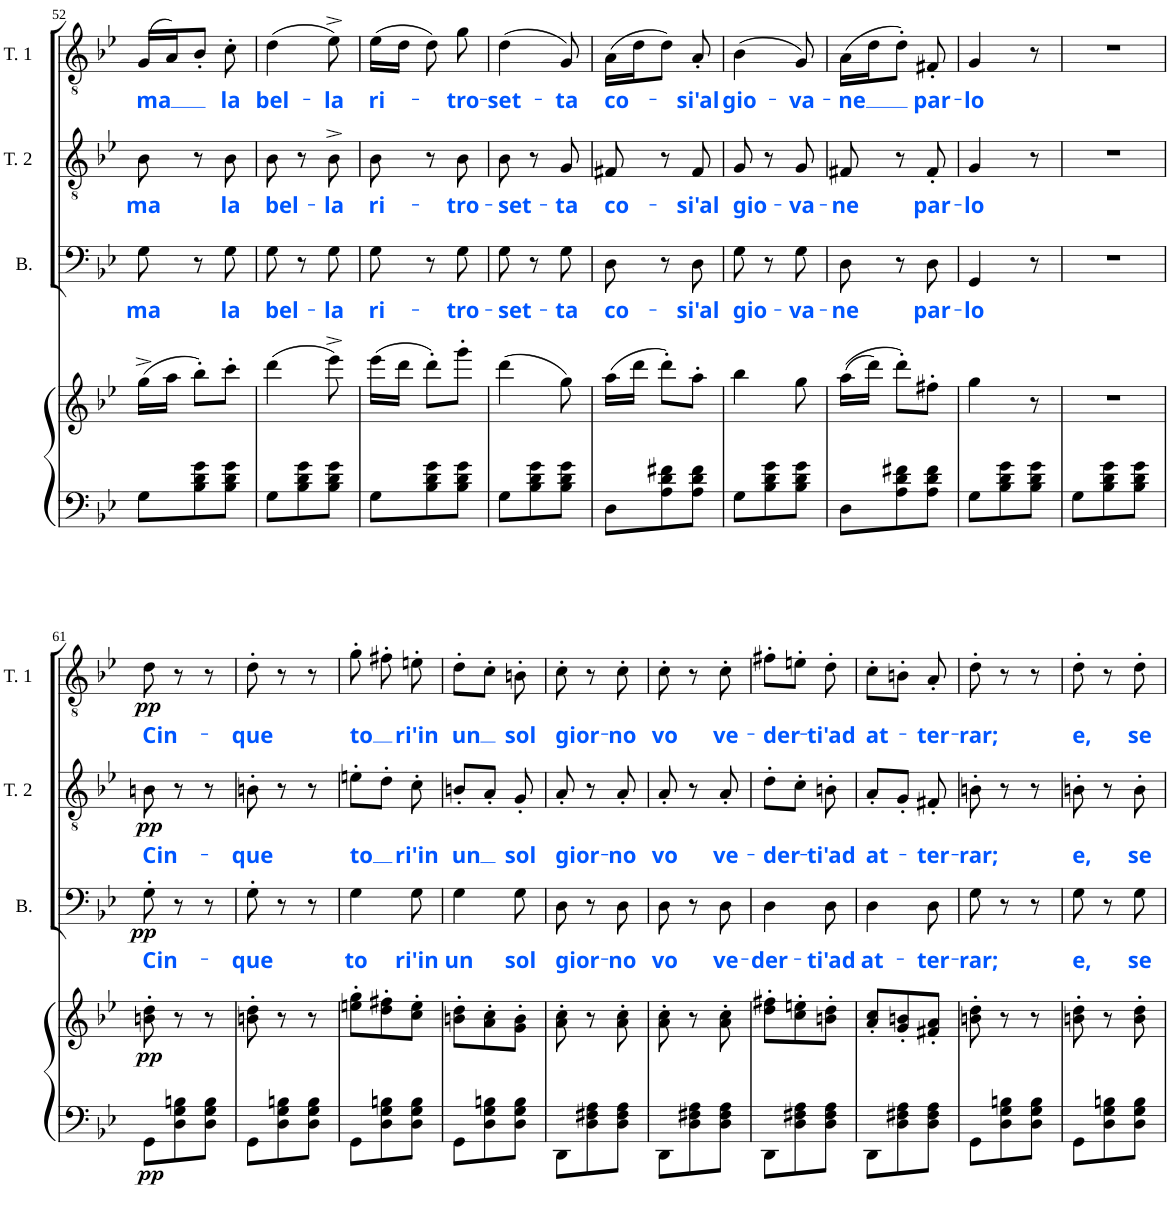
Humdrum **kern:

**kern	**dynam	**kern	**dynam	**kern	**text	**dynam	**kern	**text	**dynam	**kern	**text	**dynam
*part5	*part5	*part4	*part4	*part3	*part3	*part3	*part2	*part2	*part2	*part1	*part1	*part1
*staff5	*staff5	*staff4	*staff4	*staff3	*staff3	*staff3	*staff2	*staff2	*staff2	*staff1	*staff1	*staff1
*	*	*	*	*I"Bass	*	*	*I"Tenor 2	*	*	*I"Tenor 1	*	*
*	*	*	*	*I'B.	*	*	*I'T. 2	*	*	*I'T. 1	*	*
!!LO:PB:g=z
*clefF4	*	*clefG2	*	*clefF4	*	*	*clefGv2	*	*	*clefGv2	*	*
*k[b-e-]	*	*k[b-e-]	*	*k[b-e-]	*	*	*k[b-e-]	*	*	*k[b-e-]	*	*
*B-:	*	*B-:	*	*B-:	*	*	*B-:	*	*	*B-:	*	*
*M3/8	*	*M3/8	*	*M3/8	*	*	*M3/8	*	*	*M3/8	*	*
=52	=52	=52	=52	=52	=52	=52	=52	=52	=52	=52	=52	=52
!	!	!	!	!	!LO:LY:b:color=#0055FF	!	!	!LO:LY:b:color=#0055FF	!	!	!LO:LY:b:color=#0055FF	!
8G\L	.	(16gg^\LL	.	8G\	ma	.	8B-\	ma	.	16G/LL	ma	.
.	.	16aa\JJ	.	.	.	.	.	.	.	16A/J	.	.
8B-\ 8d\ 8g\	.	8bb-'\L)	.	8r	.	.	8r	.	.	(8B-'/J	.	.
!	!	!	!	!	!LO:LY:b:color=#0055FF	!	!	!LO:LY:b:color=#0055FF	!	!	!LO:LY:b:color=#0055FF	!
8B-\ 8d\ 8g\J	.	8ccc'\J	.	8G\	la	.	8B-\	la	.	8c'\)	la	.
=53	=53	=53	=53	=53	=53	=53	=53	=53	=53	=53	=53	=53
!	!	!	!	!	!LO:LY:b:color=#0055FF	!	!	!LO:LY:b:color=#0055FF	!	!	!LO:LY:b:color=#0055FF	!
8G\L	.	(4ddd\	.	8G\	bel-	.	8B-\	bel-	.	(4d\	bel-	.
8B-\ 8d\ 8g\	.	.	.	8r	.	.	8r	.	.	.	.	.
!	!	!	!	!	!LO:LY:b:color=#0055FF	!	!	!LO:LY:b:color=#0055FF	!	!	!LO:LY:b:color=#0055FF	!
8B-\ 8d\ 8g\J	.	8eee-^\)	.	8G\	-la	.	8B-^\	-la	.	8e-^\)	-la	.
=54	=54	=54	=54	=54	=54	=54	=54	=54	=54	=54	=54	=54
!	!	!	!	!	!LO:LY:b:color=#0055FF	!	!	!LO:LY:b:color=#0055FF	!	!	!LO:LY:b:color=#0055FF	!
8G\L	.	(16eee-\LL	.	8G\	ri-	.	8B-\	ri-	.	(16e-\LL	ri-	.
.	.	16ddd\JJ	.	.	.	.	.	.	.	16d\JJ	.	.
8B-\ 8d\ 8g\	.	8ddd'\L)	.	8r	.	.	8r	.	.	8d\)	.	.
!	!	!	!	!	!LO:LY:b:color=#0055FF	!	!	!LO:LY:b:color=#0055FF	!	!	!LO:LY:b:color=#0055FF	!
8B-\ 8d\ 8g\J	.	8ggg'\J	.	8G\	-tro-	.	8B-\	-tro-	.	8g\	-tro-	.
=55	=55	=55	=55	=55	=55	=55	=55	=55	=55	=55	=55	=55
!	!	!	!	!	!LO:LY:b:color=#0055FF	!	!	!LO:LY:b:color=#0055FF	!	!	!LO:LY:b:color=#0055FF	!
8G\L	.	(4ddd\	.	8G\	-set-	.	8B-\	-set-	.	(4d\	-set-	.
8B-\ 8d\ 8g\	.	.	.	8r	.	.	8r	.	.	.	.	.
!	!	!	!	!	!LO:LY:b:color=#0055FF	!	!	!LO:LY:b:color=#0055FF	!	!	!LO:LY:b:color=#0055FF	!
8B-\ 8d\ 8g\J	.	8gg\)	.	8G\	-ta	.	8G/	-ta	.	8G/)	-ta	.
=56	=56	=56	=56	=56	=56	=56	=56	=56	=56	=56	=56	=56
!	!	!	!	!	!LO:LY:b:color=#0055FF	!	!	!LO:LY:b:color=#0055FF	!	!	!LO:LY:b:color=#0055FF	!
8D\L	.	(16aa\LL	.	8D\	co-	.	8F#X/	co-	.	(16A\LL	co-	.
.	.	16ddd\JJ	.	.	.	.	.	.	.	16d\J	.	.
8A\ 8d\ 8f#X\	.	8ddd'\L)	.	8r	.	.	8r	.	.	8d\J)	.	.
!	!	!	!	!	!LO:LY:b:color=#0055FF	!	!	!LO:LY:b:color=#0055FF	!	!	!LO:LY:b:color=#0055FF	!
8A\ 8d\ 8f#\J	.	8aa'\J	.	8D\	-si'al	.	8F#/	-si'al	.	8A'/	-si'al	.
=57	=57	=57	=57	=57	=57	=57	=57	=57	=57	=57	=57	=57
!	!	!	!	!	!LO:LY:b:color=#0055FF	!	!	!LO:LY:b:color=#0055FF	!	!	!LO:LY:b:color=#0055FF	!
8G\L	.	4bb-\	.	8G\	gio-	.	8G/	gio-	.	(4B-\	gio-	.
8B-\ 8d\ 8g\	.	.	.	8r	.	.	8r	.	.	.	.	.
!	!	!	!	!	!LO:LY:b:color=#0055FF	!	!	!LO:LY:b:color=#0055FF	!	!	!LO:LY:b:color=#0055FF	!
8B-\ 8d\ 8g\J	.	8gg\	.	8G\	-va-	.	8G/	-va-	.	8G/)	-va-	.
=58	=58	=58	=58	=58	=58	=58	=58	=58	=58	=58	=58	=58
!	!	!	!	!	!LO:LY:b:color=#0055FF	!	!	!LO:LY:b:color=#0055FF	!	!	!LO:LY:b:color=#0055FF	!
8D\L	.	((16aa\LL	.	8D\	-ne	.	8F#X/	-ne	.	(16A\LL	-ne	.
.	.	16ddd\JJ)	.	.	.	.	.	.	.	16d\J	.	.
8A\ 8d\ 8f#X\	.	8ddd'\L)	.	8r	.	.	8r	.	.	8d'\J)	.	.
!	!	!	!	!	!LO:LY:b:color=#0055FF	!	!	!LO:LY:b:color=#0055FF	!	!	!LO:LY:b:color=#0055FF	!
8A\ 8d\ 8f#\J	.	8ff#X'\J	.	8D\	par-	.	8F#'/	par-	.	8F#X'/	par-	.
=59	=59	=59	=59	=59	=59	=59	=59	=59	=59	=59	=59	=59
!	!	!	!	!	!LO:LY:b:color=#0055FF	!	!	!LO:LY:b:color=#0055FF	!	!	!LO:LY:b:color=#0055FF	!
8G\L	.	4gg\	.	4GG/	-lo	.	4G/	-lo	.	4G/	-lo	.
8B-\ 8d\ 8g\	.	.	.	.	.	.	.	.	.	.	.	.
8B-\ 8d\ 8g\J	.	8r	.	8r	.	.	8r	.	.	8r	.	.
=60	=60	=60	=60	=60	=60	=60	=60	=60	=60	=60	=60	=60
8G\L	.	4.r	.	4.r	.	.	4.r	.	.	4.r	.	.
8B-\ 8d\ 8g\	.	.	.	.	.	.	.	.	.	.	.	.
8B-\ 8d\ 8g\J	.	.	.	.	.	.	.	.	.	.	.	.
!!LO:LB:g=z
=61	=61	=61	=61	=61	=61	=61	=61	=61	=61	=61	=61	=61
!	!LO:DY:b	!	!LO:DY:b	!	!LO:LY:b:color=#0055FF	!LO:DY:b	!	!LO:LY:b:color=#0055FF	!LO:DY:b	!	!LO:LY:b:color=#0055FF	!LO:DY:b
8GG\L	pp	8bn\' 8dd\'	pp	8G'\	Cin-	pp	8Bn\	Cin-	pp	8d\	Cin-	pp
8D\ 8G\ 8Bn\	.	8r	.	8r	.	.	8r	.	.	8r	.	.
8D\ 8G\ 8B\J	.	8r	.	8r	.	.	8r	.	.	8r	.	.
=62	=62	=62	=62	=62	=62	=62	=62	=62	=62	=62	=62	=62
!	!	!	!	!	!LO:LY:b:color=#0055FF	!	!	!LO:LY:b:color=#0055FF	!	!	!LO:LY:b:color=#0055FF	!
8GG\L	.	8bn\' 8dd\'	.	8G'\	-que	.	8Bn'\	-que	.	8d'\	-que	.
8D\ 8G\ 8Bn\	.	8r	.	8r	.	.	8r	.	.	8r	.	.
8D\ 8G\ 8B\J	.	8r	.	8r	.	.	8r	.	.	8r	.	.
=63	=63	=63	=63	=63	=63	=63	=63	=63	=63	=63	=63	=63
!	!	!	!	!	!LO:LY:b:color=#0055FF	!	!	!LO:LY:b:color=#0055FF	!	!	!LO:LY:b:color=#0055FF	!
8GG\L	.	8een\' 8gg\'L	.	4G\	to	.	8en'\L	to	.	8g'\	to	.
8D\ 8G\ 8Bn\	.	8dd\' 8ff#X\'	.	.	.	.	8d'\J	.	.	8f#X'\	.	.
!	!	!	!	!	!LO:LY:b:color=#0055FF	!	!	!LO:LY:b:color=#0055FF	!	!	!LO:LY:b:color=#0055FF	!
8D\ 8G\ 8B\J	.	8cc\' 8ee\'J	.	8G\	ri'in	.	8c'\	ri'in	.	8en'\	ri'in	.
=64	=64	=64	=64	=64	=64	=64	=64	=64	=64	=64	=64	=64
!	!	!	!	!	!LO:LY:b:color=#0055FF	!	!	!LO:LY:b:color=#0055FF	!	!	!LO:LY:b:color=#0055FF	!
8GG\L	.	8bn\' 8dd\'L	.	4G\	un	.	8Bn'/L	un	.	8d'\L	un	.
8D\ 8G\ 8Bn\	.	8a\' 8cc\'	.	.	.	.	8A'/J	.	.	8c'\J	.	.
!	!	!	!	!	!LO:LY:b:color=#0055FF	!	!	!LO:LY:b:color=#0055FF	!	!	!LO:LY:b:color=#0055FF	!
8D\ 8G\ 8B\J	.	8g\' 8b\'J	.	8G\	sol	.	8G'/	sol	.	8Bn'\	sol	.
=65	=65	=65	=65	=65	=65	=65	=65	=65	=65	=65	=65	=65
!	!	!	!	!	!LO:LY:b:color=#0055FF	!	!	!LO:LY:b:color=#0055FF	!	!	!LO:LY:b:color=#0055FF	!
8DD\L	.	8a\' 8cc\'	.	8D\	gior-	.	8A'/	gior-	.	8c'\	gior-	.
8D\ 8F#X\ 8A\	.	8r	.	8r	.	.	8r	.	.	8r	.	.
!	!	!	!	!	!LO:LY:b:color=#0055FF	!	!	!LO:LY:b:color=#0055FF	!	!	!LO:LY:b:color=#0055FF	!
8D\ 8F#\ 8A\J	.	8a\' 8cc\'	.	8D\	-no	.	8A'/	-no	.	8c'\	-no	.
=66	=66	=66	=66	=66	=66	=66	=66	=66	=66	=66	=66	=66
!	!	!	!	!	!LO:LY:b:color=#0055FF	!	!	!LO:LY:b:color=#0055FF	!	!	!LO:LY:b:color=#0055FF	!
8DD\L	.	8a\' 8cc\'	.	8D\	vo	.	8A'/	vo	.	8c'\	vo	.
8D\ 8F#X\ 8A\	.	8r	.	8r	.	.	8r	.	.	8r	.	.
!	!	!	!	!	!LO:LY:b:color=#0055FF	!	!	!LO:LY:b:color=#0055FF	!	!	!LO:LY:b:color=#0055FF	!
8D\ 8F#\ 8A\J	.	8a\' 8cc\'	.	8D\	ve-	.	8A'/	ve-	.	8c'\	ve-	.
=67	=67	=67	=67	=67	=67	=67	=67	=67	=67	=67	=67	=67
!	!	!	!	!	!LO:LY:b:color=#0055FF	!	!	!LO:LY:b:color=#0055FF	!	!	!LO:LY:b:color=#0055FF	!
8DD\L	.	8dd\' 8ff#X\'L	.	4D\	-der-	.	8d'\L	-der-	.	8f#X'\L	-der-	.
8D\ 8F#X\ 8A\	.	8cc\' 8een\'	.	.	.	.	8c'\J	.	.	8en'\J	.	.
!	!	!	!	!	!LO:LY:b:color=#0055FF	!	!	!LO:LY:b:color=#0055FF	!	!	!LO:LY:b:color=#0055FF	!
8D\ 8F#\ 8A\J	.	8bn\' 8dd\'J	.	8D\	-ti'ad	.	8Bn'\	-ti'ad	.	8d'\	-ti'ad	.
=68	=68	=68	=68	=68	=68	=68	=68	=68	=68	=68	=68	=68
!	!	!	!	!	!LO:LY:b:color=#0055FF	!	!	!LO:LY:b:color=#0055FF	!	!	!LO:LY:b:color=#0055FF	!
8DD\L	.	8a/' 8cc/'L	.	4D\	at-	.	8A'/L	at-	.	8c'\L	at-	.
8D\ 8F#X\ 8A\	.	8g/' 8bn/'	.	.	.	.	8G'/J	.	.	8Bn'\J	.	.
!	!	!	!	!	!LO:LY:b:color=#0055FF	!	!	!LO:LY:b:color=#0055FF	!	!	!LO:LY:b:color=#0055FF	!
8D\ 8F#\ 8A\J	.	8f#X/' 8a/'J	.	8D\	-ter-	.	8F#X'/	-ter-	.	8A'/	-ter-	.
=69	=69	=69	=69	=69	=69	=69	=69	=69	=69	=69	=69	=69
!	!	!	!	!	!LO:LY:b:color=#0055FF	!	!	!LO:LY:b:color=#0055FF	!	!	!LO:LY:b:color=#0055FF	!
8GG\L	.	8bn\' 8dd\'	.	8G\	-rar;	.	8Bn'\	-rar;	.	8d'\	-rar;	.
8D\ 8G\ 8Bn\	.	8r	.	8r	.	.	8r	.	.	8r	.	.
8D\ 8G\ 8B\J	.	8r	.	8r	.	.	8r	.	.	8r	.	.
=70	=70	=70	=70	=70	=70	=70	=70	=70	=70	=70	=70	=70
!	!	!	!	!	!LO:LY:b:color=#0055FF	!	!	!LO:LY:b:color=#0055FF	!	!	!LO:LY:b:color=#0055FF	!
8GG\L	.	8bn\' 8dd\'	.	8G\	e,	.	8Bn'\	e,	.	8d'\	e,	.
8D\ 8G\ 8Bn\	.	8r	.	8r	.	.	8r	.	.	8r	.	.
!	!	!	!	!	!LO:LY:b:color=#0055FF	!	!	!LO:LY:b:color=#0055FF	!	!	!LO:LY:b:color=#0055FF	!
8D\ 8G\ 8B\J	.	8b\' 8dd\'	.	8G\	se	.	8B'\	se	.	8d'\	se	.
=	=	=	=	=	=	=	=	=	=	=	=	=
*-	*-	*-	*-	*-	*-	*-	*-	*-	*-	*-	*-	*-
